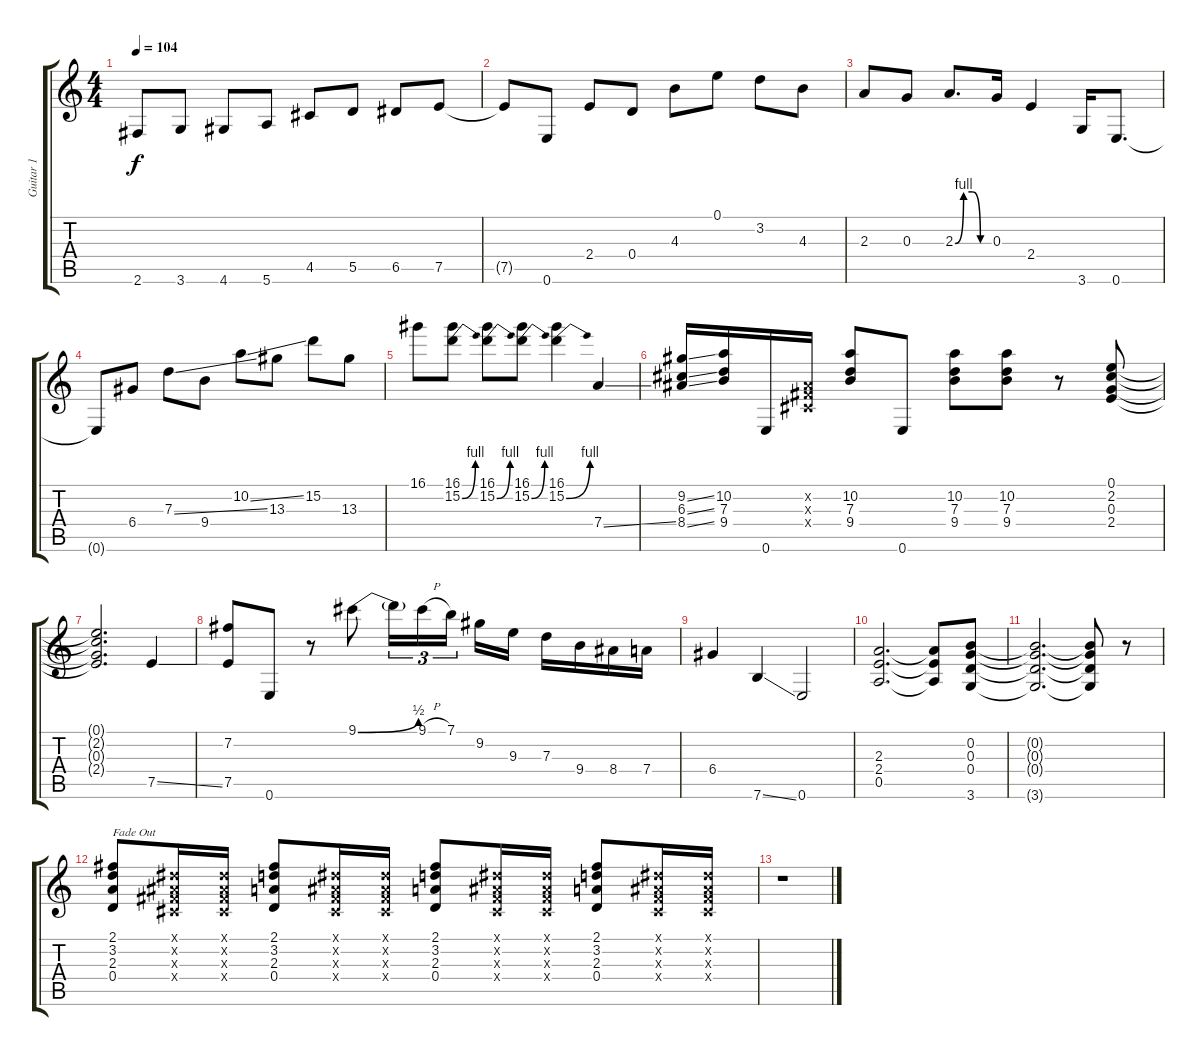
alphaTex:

\track ("Guitar 1" "Guitar 1") {instrument overdrivenguitar}
\staff {score tabs}
\tuning (E4 B3 G3 D3 A2 E2) {hide}
\ts (4 4)
\tempo 104
\clef g2
\ks c
2.6.8{dy f} 3.6.8 4.6.8 5.6.8 4.5.8 5.5.8 6.5.8 7.5.8 |
7.5{t}.8 0.6.8 2.4.8 0.4.8 4.3.8 0.1.8 3.2.8 4.3.8 |
2.3.8 0.3.8 2.3{be (custom 0 0 15 4 30 4 45 0 60 0)}.8{d} 0.3.16 2.4.4 3.6.16 0.6.8{d} |
0.6{t}.8 6.4.8 7.3{ss}.8 9.4.8 10.2{ss}.8 13.3.8 15.2.8 13.3.8 |
16.1.8 (16.1 15.2{be (bend 0 0 60 4)}).8 (16.1 15.2{be (bend 0 0 60 4)}).8 (16.1 15.2{be (bend 0 0 60 4)}).8 (16.1 15.2{be (bend 0 0 60 4)}).4 7.4{ss}.4 |
(9.2{ss} 6.3{ss} 8.4{ss}).16 (10.2 7.3 9.4).16 0.6.16 (-1.2{x} -1.3{x} -1.4{x}).16 (10.2 7.3 9.4).8 0.6.8 (10.2 7.3 9.4).8 (10.2 7.3 9.4).8 r.8 (0.1 2.2 0.3 2.4).8 |
(0.1{t} 2.2{t} 0.3{t} 2.4{t}).2{d} 7.5{ss}.4 |
(7.2 7.5).8 0.6.8 r.8 9.1{be (bend 0 0 60 2)}.8 9.1{t}.16{tu (3 2)} 9.1{h}.16{tu (3 2)} 7.1.16{tu (3 2) beam splitsecondary} 9.2.16 9.3.16 7.3.16 9.4.16 8.4.16 7.4.16 |
6.4.4 7.6{ss}.4 0.6.2 |
(2.3 2.4 0.5).2{d} (2.3{t} 2.4{t} 0.5{t}).8 (0.2 0.3 0.4 3.6).8 |
(0.2{t} 0.3{t} 0.4{t} 3.6{t}).2{d} (0.2{t} 0.3{t} 0.4{t} 3.6{t}).8 r.8 |
(2.1 3.2 2.3 0.4).8{txt "Fade Out"} (-1.1{x} -1.2{x} -1.3{x} -1.4{x}).16 (-1.1{x} -1.2{x} -1.3{x} -1.4{x}).16 (2.1 3.2 2.3 0.4).8 (-1.1{x} -1.2{x} -1.3{x} -1.4{x}).16 (-1.1{x} -1.2{x} -1.3{x} -1.4{x}).16 (2.1 3.2 2.3 0.4).8 (-1.1{x} -1.2{x} -1.3{x} -1.4{x}).16 (-1.1{x} -1.2{x} -1.3{x} -1.4{x}).16 (2.1 3.2 2.3 0.4).8 (-1.1{x} -1.2{x} -1.3{x} -1.4{x}).16 (-1.1{x} -1.2{x} -1.3{x} -1.4{x}).16 |
r.1
